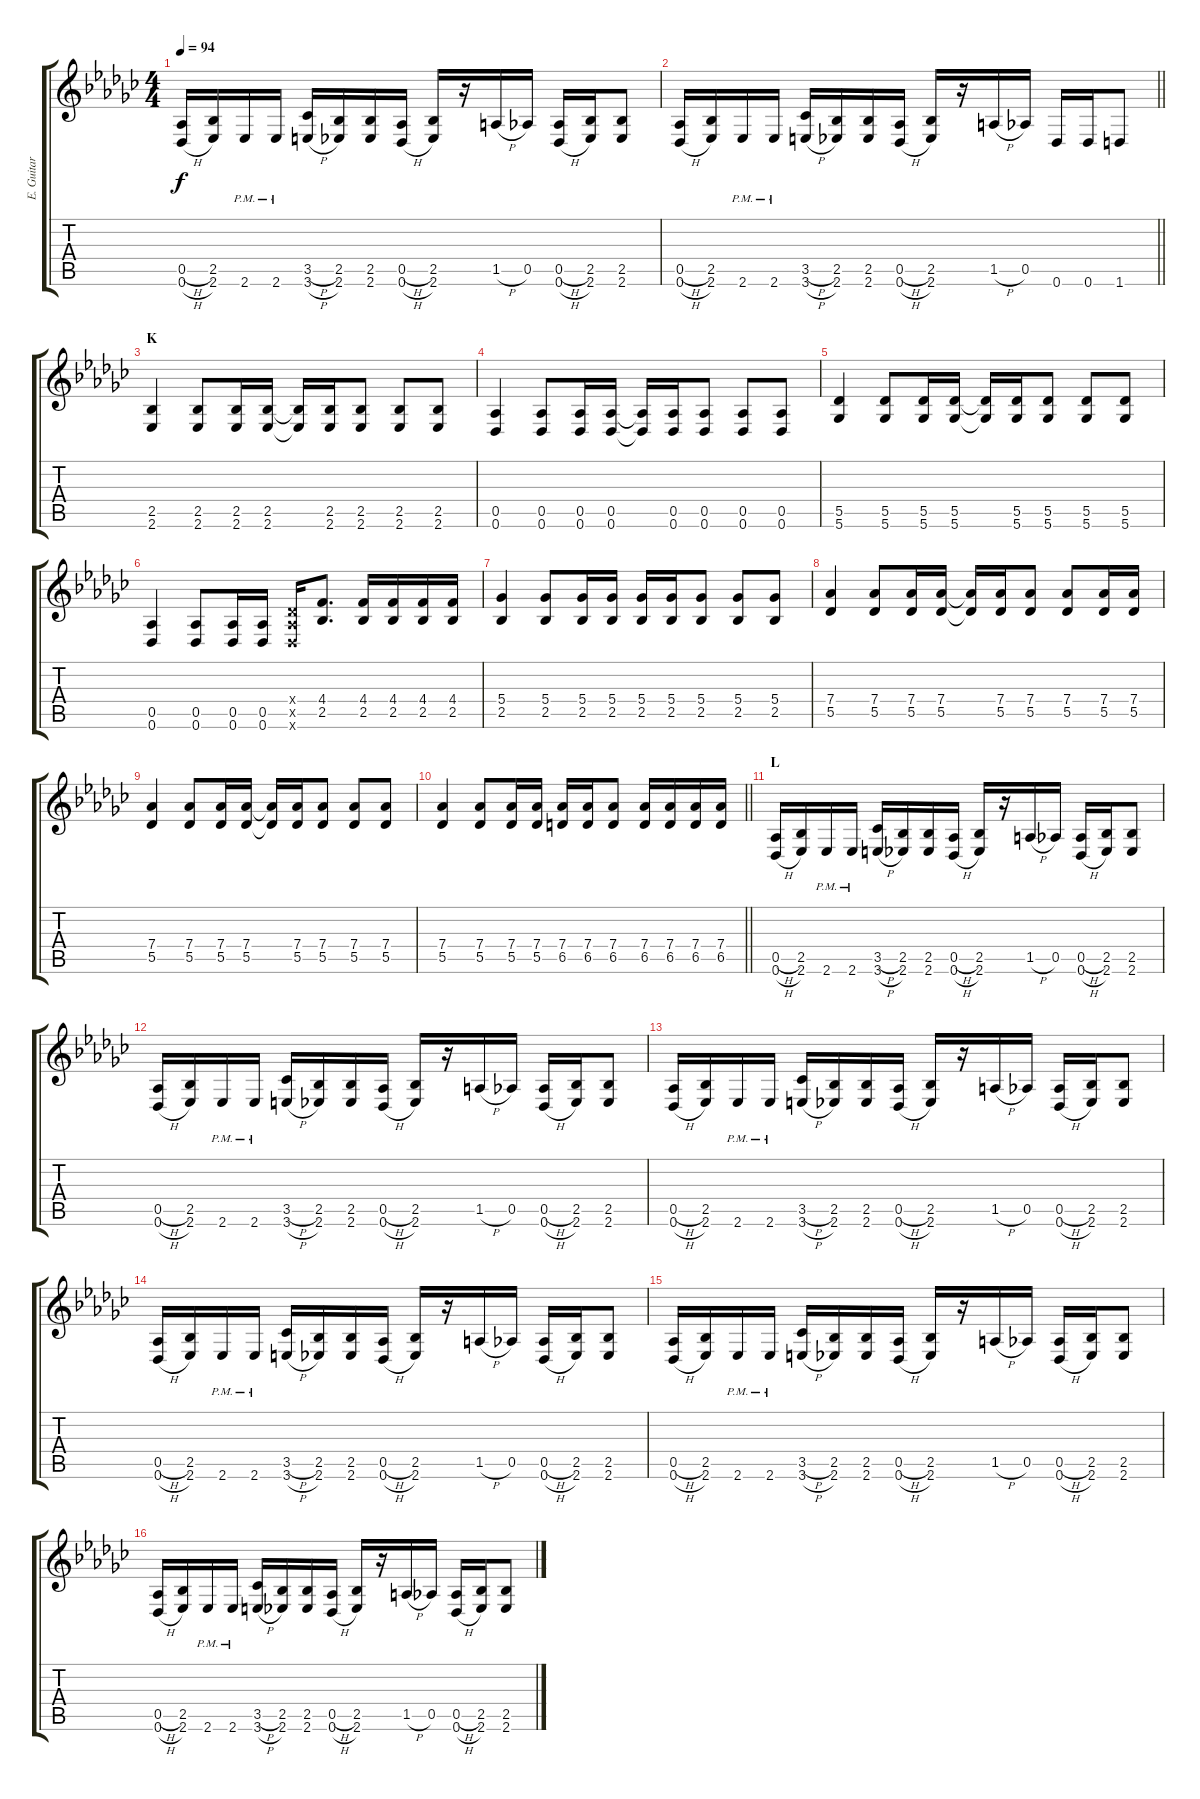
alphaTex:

\track ("E. Guitar II" "E. Guitar ") {instrument overdrivenguitar}
\staff {score tabs}
\tuning (Eb4 Bb3 Gb3 Db3 Ab2 Db2) {hide}
\ts (4 4)
\tempo 94
\clef g2
\ks gb
(0.5{h} 0.6{h}).16{dy f} (2.5 2.6).16 2.6{pm}.16 2.6{pm}.16 (3.5{h} 3.6{h}).16 (2.5 2.6).16 (2.5 2.6).16 (0.5{h} 0.6{h}).16 (2.5 2.6).16 r.16 1.5{h}.16 0.5.16 (0.5{h} 0.6{h}).16 (2.5 2.6).16 (2.5 2.6).8 |
\barLineRight lightlight
(0.5{h} 0.6{h}).16 (2.5 2.6).16 2.6{pm}.16 2.6{pm}.16 (3.5{h} 3.6{h}).16 (2.5 2.6).16 (2.5 2.6).16 (0.5{h} 0.6{h}).16 (2.5 2.6).16 r.16 1.5{h}.16 0.5.16 0.6.16 0.6.16 1.6.8 |
\section ("" "K")
(2.5 2.6).4 (2.5 2.6).8 (2.5 2.6).16 (2.5 2.6).16 (2.5{t} 2.6{t}).16 (2.5 2.6).16 (2.5 2.6).8 (2.5 2.6).8 (2.5 2.6).8 |
(0.5 0.6).4 (0.5 0.6).8 (0.5 0.6).16 (0.5 0.6).16 (0.5{t} 0.6{t}).16 (0.5 0.6).16 (0.5 0.6).8 (0.5 0.6).8 (0.5 0.6).8 |
(5.5 5.6).4 (5.5 5.6).8 (5.5 5.6).16 (5.5 5.6).16 (5.5{t} 5.6{t}).16 (5.5 5.6).16 (5.5 5.6).8 (5.5 5.6).8 (5.5 5.6).8 |
(0.5 0.6).4 (0.5 0.6).8 (0.5 0.6).16 (0.5 0.6).16 (0.4{x} 0.5{x} 0.6{x}).16 (4.4 2.5).8{d} (4.4 2.5).16 (4.4 2.5).16 (4.4 2.5).16 (4.4 2.5).16 |
(5.4 2.5).4 (5.4 2.5).8 (5.4 2.5).16 (5.4 2.5).16 (5.4 2.5).16 (5.4 2.5).16 (5.4 2.5).8 (5.4 2.5).8 (5.4 2.5).8 |
(7.4 5.5).4 (7.4 5.5).8 (7.4 5.5).16 (7.4 5.5).16 (7.4{t} 5.5{t}).16 (7.4 5.5).16 (7.4 5.5).8 (7.4 5.5).8 (7.4 5.5).16 (7.4 5.5).16 |
(7.4 5.5).4 (7.4 5.5).8 (7.4 5.5).16 (7.4 5.5).16 (7.4{t} 5.5{t}).16 (7.4 5.5).16 (7.4 5.5).8 (7.4 5.5).8 (7.4 5.5).8 |
\barLineRight lightlight
(7.4 5.5).4 (7.4 5.5).8 (7.4 5.5).16 (7.4 5.5).16 (7.4 6.5).16 (7.4 6.5).16 (7.4 6.5).8 (7.4 6.5).16 (7.4 6.5).16 (7.4 6.5).16 (7.4 6.5).16 |
\section ("" "L")
(0.5{h} 0.6{h}).16 (2.5 2.6).16 2.6{pm}.16 2.6{pm}.16 (3.5{h} 3.6{h}).16 (2.5 2.6).16 (2.5 2.6).16 (0.5{h} 0.6{h}).16 (2.5 2.6).16 r.16 1.5{h}.16 0.5.16 (0.5{h} 0.6{h}).16 (2.5 2.6).16 (2.5 2.6).8 |
(0.5{h} 0.6{h}).16 (2.5 2.6).16 2.6{pm}.16 2.6{pm}.16 (3.5{h} 3.6{h}).16 (2.5 2.6).16 (2.5 2.6).16 (0.5{h} 0.6{h}).16 (2.5 2.6).16 r.16 1.5{h}.16 0.5.16 (0.5{h} 0.6{h}).16 (2.5 2.6).16 (2.5 2.6).8 |
(0.5{h} 0.6{h}).16 (2.5 2.6).16 2.6{pm}.16 2.6{pm}.16 (3.5{h} 3.6{h}).16 (2.5 2.6).16 (2.5 2.6).16 (0.5{h} 0.6{h}).16 (2.5 2.6).16 r.16 1.5{h}.16 0.5.16 (0.5{h} 0.6{h}).16 (2.5 2.6).16 (2.5 2.6).8 |
(0.5{h} 0.6{h}).16 (2.5 2.6).16 2.6{pm}.16 2.6{pm}.16 (3.5{h} 3.6{h}).16 (2.5 2.6).16 (2.5 2.6).16 (0.5{h} 0.6{h}).16 (2.5 2.6).16 r.16 1.5{h}.16 0.5.16 (0.5{h} 0.6{h}).16 (2.5 2.6).16 (2.5 2.6).8 |
(0.5{h} 0.6{h}).16 (2.5 2.6).16 2.6{pm}.16 2.6{pm}.16 (3.5{h} 3.6{h}).16 (2.5 2.6).16 (2.5 2.6).16 (0.5{h} 0.6{h}).16 (2.5 2.6).16 r.16 1.5{h}.16 0.5.16 (0.5{h} 0.6{h}).16 (2.5 2.6).16 (2.5 2.6).8 |
(0.5{h} 0.6{h}).16 (2.5 2.6).16 2.6{pm}.16 2.6{pm}.16 (3.5{h} 3.6{h}).16 (2.5 2.6).16 (2.5 2.6).16 (0.5{h} 0.6{h}).16 (2.5 2.6).16 r.16 1.5{h}.16 0.5.16 (0.5{h} 0.6{h}).16 (2.5 2.6).16 (2.5 2.6).8
